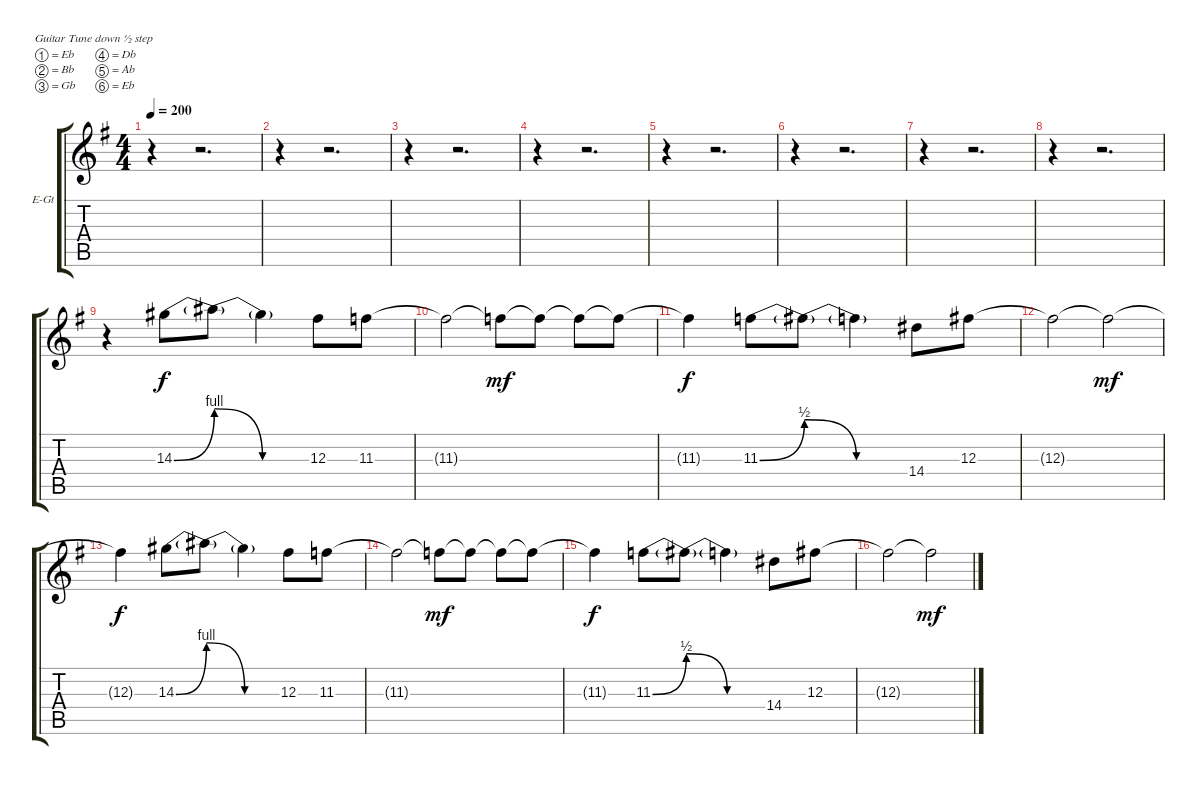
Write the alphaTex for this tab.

\bracketExtendMode groupsimilarinstruments
\firstSystemTrackNameOrientation horizontal
\otherSystemsTrackNameOrientation horizontal
\track ("Harmonies" "E-Gt") {instrument overdrivenguitar}
\staff {score tabs}
\tuning (Eb4 Bb3 Gb3 Db3 Ab2 Eb2)
\ts (4 4)
\tempo 200
\clef g2
\ks g
r.4{dy f} r.2{d} |
r.4 r.2{d} |
r.4 r.2{d} |
r.4 r.2{d} |
r.4 r.2{d} |
r.4 r.2{d} |
r.4 r.2{d} |
r.4 r.2{d} |
r.4 14.3{be (bend 0 0 60 4)}.8 14.3{be (release 0 4 60 0) t}.8 14.3{be (hold 0 0 60 0) t}.4 12.3.8 11.3.8 |
11.3{t}.2 11.3{t}.8{dy mf} 11.3{t}.8 11.3{t}.8 11.3{t}.8 |
11.3{t}.4{dy f} 11.3{be (bend 0 0 60 2)}.8 11.3{be (release 0 2 60 0) t}.8 11.3{be (hold 0 0 60 0) t}.4 14.4.8 12.3.8 |
12.3{t}.2 12.3{t}.2{dy mf} |
12.3{t}.4{dy f} 14.3{be (bend 0 0 60 4)}.8 14.3{be (release 0 4 60 0) t}.8 14.3{be (hold 0 0 60 0) t}.4 12.3.8 11.3.8 |
11.3{t}.2 11.3{t}.8{dy mf} 11.3{t}.8 11.3{t}.8 11.3{t}.8 |
11.3{t}.4{dy f} 11.3{be (bend 0 0 60 2)}.8 11.3{be (release 0 2 60 0) t}.8 11.3{be (hold 0 0 60 0) t}.4 14.4.8 12.3.8 |
12.3{t}.2 12.3{t}.2{dy mf}
